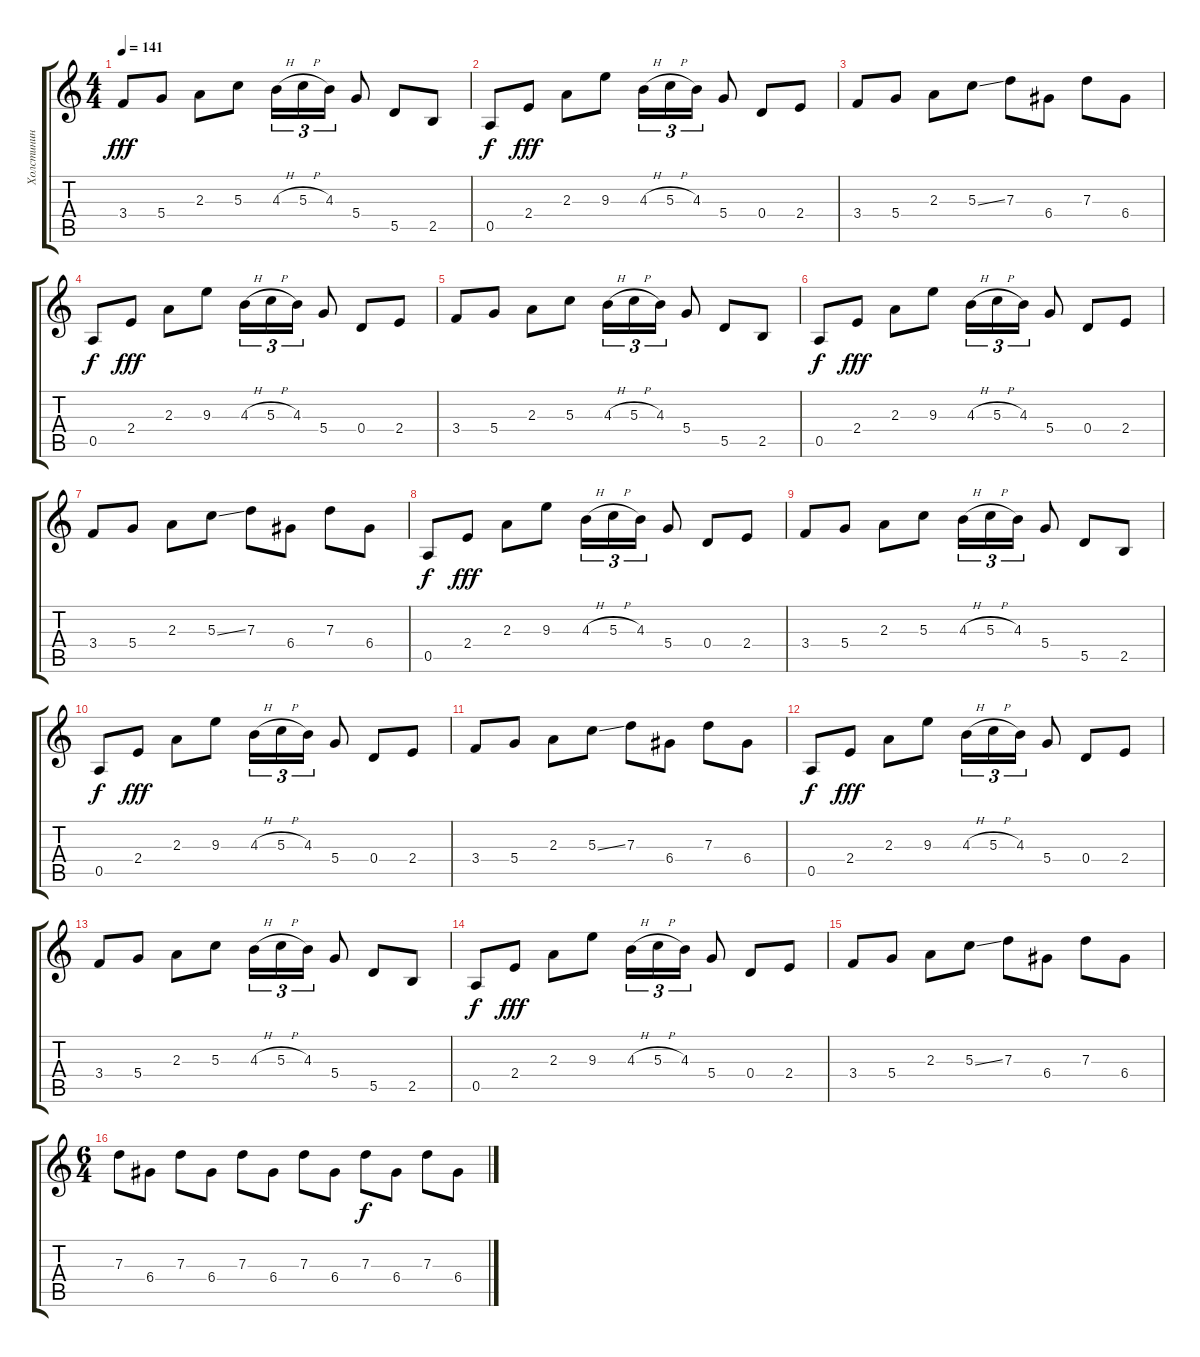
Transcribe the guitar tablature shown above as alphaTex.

\track ("Холстинин" "Холстинин") {instrument overdrivenguitar}
\staff {score tabs}
\tuning (E4 B3 G3 D3 A2 E2) {hide}
\ts (4 4)
\tempo 141
\clef g2
\ks c
3.4.8{dy fff} 5.4.8 2.3.8 5.3.8 4.3{h}.16{tu (3 2)} 5.3{h}.16{tu (3 2)} 4.3.16{tu (3 2)} 5.4.8 5.5.8 2.5.8 |
0.5.8{dy f} 2.4.8{dy fff} 2.3.8 9.3.8 4.3{h}.16{tu (3 2)} 5.3{h}.16{tu (3 2)} 4.3.16{tu (3 2)} 5.4.8 0.4.8 2.4.8 |
3.4.8 5.4.8 2.3.8 5.3{ss}.8 7.3.8 6.4.8 7.3.8 6.4.8 |
0.5.8{dy f} 2.4.8{dy fff} 2.3.8 9.3.8 4.3{h}.16{tu (3 2)} 5.3{h}.16{tu (3 2)} 4.3.16{tu (3 2)} 5.4.8 0.4.8 2.4.8 |
3.4.8 5.4.8 2.3.8 5.3.8 4.3{h}.16{tu (3 2)} 5.3{h}.16{tu (3 2)} 4.3.16{tu (3 2)} 5.4.8 5.5.8 2.5.8 |
0.5.8{dy f} 2.4.8{dy fff} 2.3.8 9.3.8 4.3{h}.16{tu (3 2)} 5.3{h}.16{tu (3 2)} 4.3.16{tu (3 2)} 5.4.8 0.4.8 2.4.8 |
3.4.8 5.4.8 2.3.8 5.3{ss}.8 7.3.8 6.4.8 7.3.8 6.4.8 |
0.5.8{dy f} 2.4.8{dy fff} 2.3.8 9.3.8 4.3{h}.16{tu (3 2)} 5.3{h}.16{tu (3 2)} 4.3.16{tu (3 2)} 5.4.8 0.4.8 2.4.8 |
3.4.8 5.4.8 2.3.8 5.3.8 4.3{h}.16{tu (3 2)} 5.3{h}.16{tu (3 2)} 4.3.16{tu (3 2)} 5.4.8 5.5.8 2.5.8 |
0.5.8{dy f} 2.4.8{dy fff} 2.3.8 9.3.8 4.3{h}.16{tu (3 2)} 5.3{h}.16{tu (3 2)} 4.3.16{tu (3 2)} 5.4.8 0.4.8 2.4.8 |
3.4.8 5.4.8 2.3.8 5.3{ss}.8 7.3.8 6.4.8 7.3.8 6.4.8 |
0.5.8{dy f} 2.4.8{dy fff} 2.3.8 9.3.8 4.3{h}.16{tu (3 2)} 5.3{h}.16{tu (3 2)} 4.3.16{tu (3 2)} 5.4.8 0.4.8 2.4.8 |
3.4.8 5.4.8 2.3.8 5.3.8 4.3{h}.16{tu (3 2)} 5.3{h}.16{tu (3 2)} 4.3.16{tu (3 2)} 5.4.8 5.5.8 2.5.8 |
0.5.8{dy f} 2.4.8{dy fff} 2.3.8 9.3.8 4.3{h}.16{tu (3 2)} 5.3{h}.16{tu (3 2)} 4.3.16{tu (3 2)} 5.4.8 0.4.8 2.4.8 |
3.4.8 5.4.8 2.3.8 5.3{ss}.8 7.3.8 6.4.8 7.3.8 6.4.8 |
\ts (6 4)
7.3.8 6.4.8 7.3.8 6.4.8 7.3.8 6.4.8 7.3.8 6.4.8 7.3.8{dy f} 6.4.8 7.3.8 6.4.8
